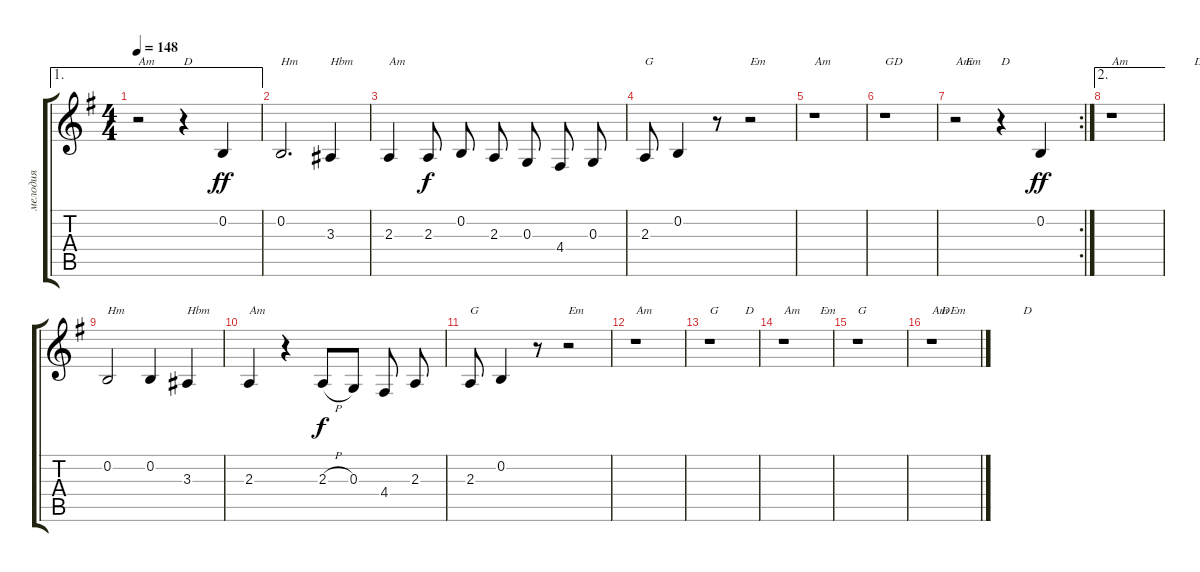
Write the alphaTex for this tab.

\track ("мелодия" "мелодия") {instrument accordion}
\staff {score tabs}
\tuning (E4 B3 G3 D3 A2 E2) {hide}
\ae 1
\ts (4 4)
\tempo 148
\clef g2
\ks g
r.2{txt "Am" dy f} r.4{txt "D"} 0.2.4{dy ff} |
0.2.2{d txt "Hm"} 3.3.4{txt "Hbm"} |
2.3.4{txt "Am"} 2.3.8{dy f beam split} 0.2.8 2.3.8{beam split} 0.3.8 4.4.8{beam split} 0.3.8 |
2.3.8{txt "G"} 0.2.4 r.8 r.2{txt "Em"} |
r.1{txt "Am                     D"} |
r.1{txt "G                        Em"} |
\rc 2
r.2{txt "Am"} r.4{txt "D"} 0.2.4{dy ff} |
\ae 2
r.1{txt "Am                      D"} |
0.2.2{txt "Hm"} 0.2.4 3.3.4{txt "Hbm"} |
2.3.4{txt "Am"} r.4 2.3{h}.8{dy f} 0.3.8 4.4.8{beam split} 2.3.8 |
2.3.8{txt "G"} 0.2.4 r.8 r.2{txt "Em"} |
r.1{txt "Am                               D"} |
r.1{txt "G                                  Em"} |
r.1{txt "Am                                               D"} |
r.1{txt "G                            Em"} |
r.1{txt "Am                         D"}
